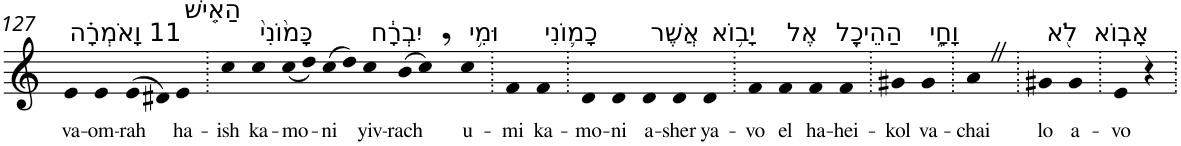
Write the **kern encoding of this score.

**kern	**text
*part1	*part1
*staff1	*staff1
*I"Piano	*
*I'Pno	*
!!LO:PB:g=z
*clefG2	*
*k[]	*
=127	=127
!LO:TX:a:t=11 וָאֹמְרָ֗ה	!
!	!LO:LY:b
4e	va-
!	!LO:LY:b
4e	-om-
!	!LO:LY:b
(>8e	-rah
8d#X)	.
!LO:TX:a:t=הַאִ֤ישׁ	!
!	!LO:LY:b
4e	ha-
=128.	=128.
!	!LO:LY:b
4cc	-ish
!LO:TX:a:t=כָּמ֙וֹנִי֙	!
!	!LO:LY:b
4cc	ka-
!	!LO:LY:b
(<8cc	-mo-
8dd)	.
!	!LO:LY:b
(>8cc	-ni
8dd)	.
!LO:TX:a:t=יִבְרָ֔ח	!
!	!LO:LY:b
4cc	yiv-
!	!LO:LY:b
(>8b	-rach
8cc,)	.
!LO:TX:a:t=וּמִ֥י	!
!	!LO:LY:b
4cc	u-
=129.	=129.
!	!LO:LY:b
4f	-mi
!LO:TX:a:t=כָמ֛וֹנִי	!
!	!LO:LY:b
4f	ka-
=130.	=130.
!	!LO:LY:b
4d	-mo-
!	!LO:LY:b
4d	-ni
!LO:TX:a:t=אֲשֶׁר	!
!	!LO:LY:b
4d	a-
!	!LO:LY:b
4d	-sher
!LO:TX:a:t=יָב֥וֹא	!
!	!LO:LY:b
4d	ya-
=131.	=131.
!	!LO:LY:b
4f	-vo
!LO:TX:a:t=אֶל	!
!	!LO:LY:b
4f	el
!LO:TX:a:t=הַהֵיכָ֖ל	!
!	!LO:LY:b
4f	ha-
!	!LO:LY:b
4f	-hei-
=132.	=132.
!	!LO:LY:b
4g#X	-kol
!LO:TX:a:t=וָחָ֑י	!
!	!LO:LY:b
4g#	va-
=133.	=133.
!	!LO:LY:b
4aZ	-chai
=134.	=134.
!LO:TX:a:t=לֹ֖א	!
!	!LO:LY:b
4g#X	lo
!LO:TX:a:t=אָבֽוֹא	!
!	!LO:LY:b
4g#	a-
=135.	=135.
!	!LO:LY:b
4e	-vo
4r	.
=.	=.
*-	*-
